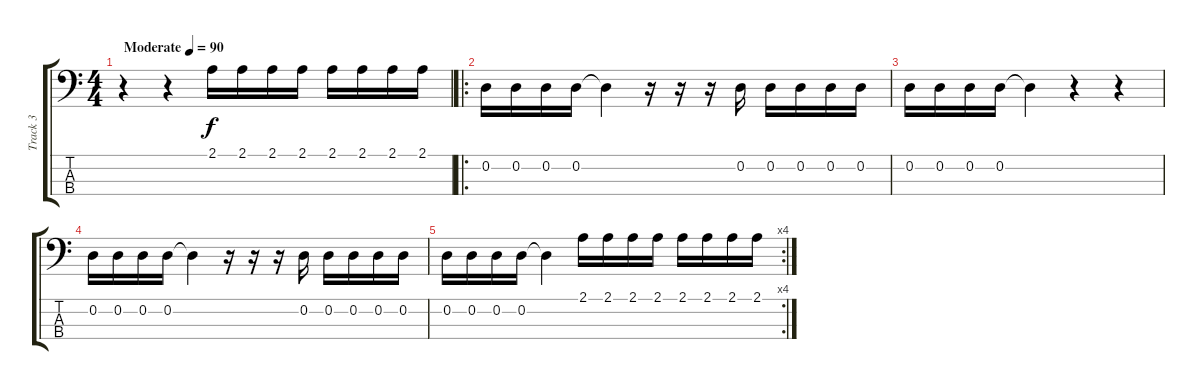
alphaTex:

\track ("Track 3" "Track 3") {instrument electricbassfinger}
\staff {score tabs}
\tuning (G2 D2 A1 E1) {hide}
\ts (4 4)
\tempo (90 "Moderate")
\clef f4
\ks c
r.4{dy f instrument electricbassfinger} r.4 2.1.16 2.1.16 2.1.16 2.1.16 2.1.16 2.1.16 2.1.16 2.1.16 |
\ro
0.2.16 0.2.16 0.2.16 0.2.16 0.2{t}.4 r.16 r.16 r.16 0.2.16 0.2.16 0.2.16 0.2.16 0.2.16 |
0.2.16 0.2.16 0.2.16 0.2.16 0.2{t}.4 r.4 r.4 |
0.2.16 0.2.16 0.2.16 0.2.16 0.2{t}.4 r.16 r.16 r.16 0.2.16 0.2.16 0.2.16 0.2.16 0.2.16 |
\rc 4
0.2.16 0.2.16 0.2.16 0.2.16 0.2{t}.4 2.1.16 2.1.16 2.1.16 2.1.16 2.1.16 2.1.16 2.1.16 2.1.16
